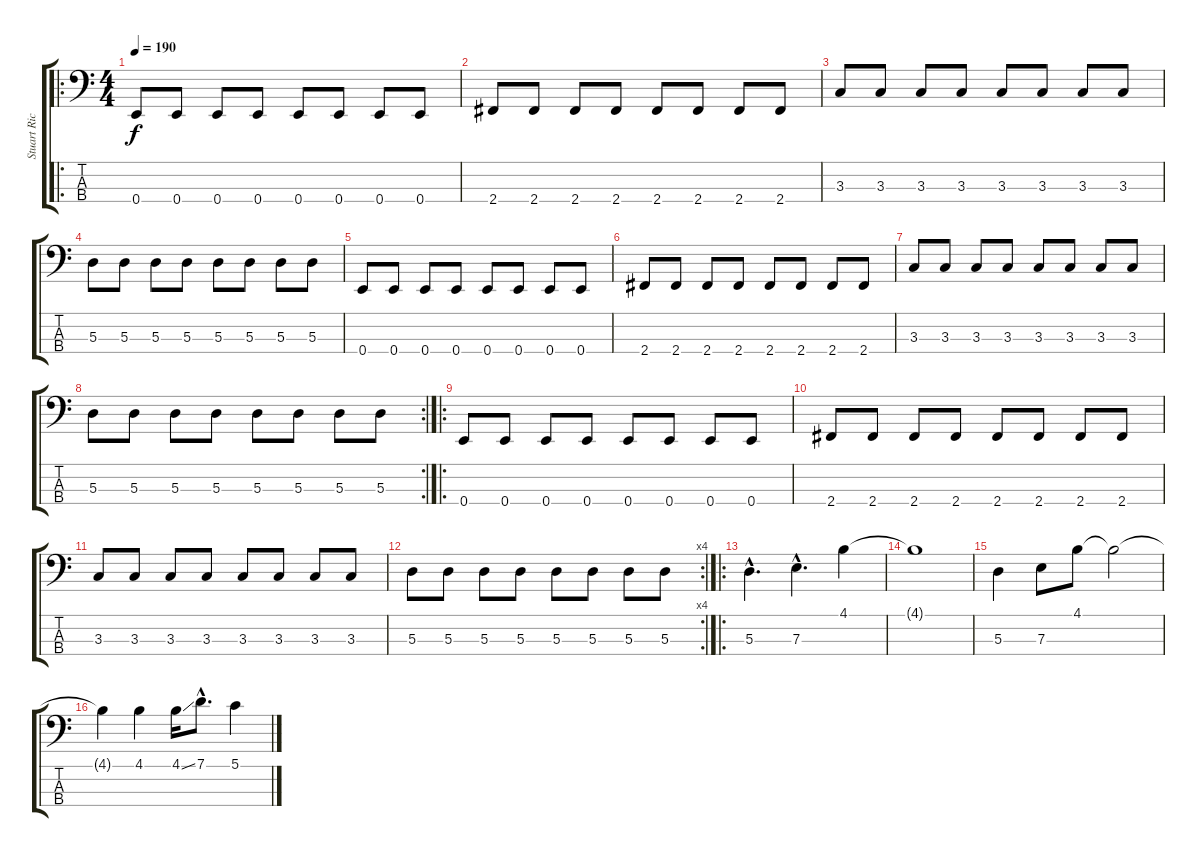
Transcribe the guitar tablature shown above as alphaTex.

\track ("Stuart Richardson" "Stuart Ric") {instrument electricbassfinger}
\staff {score tabs}
\tuning (G2 D2 A1 E1) {hide}
\ro
\ts (4 4)
\tempo 190
\clef f4
\ks c
0.4.8{dy f} 0.4.8 0.4.8 0.4.8 0.4.8 0.4.8 0.4.8 0.4.8 |
2.4.8 2.4.8 2.4.8 2.4.8 2.4.8 2.4.8 2.4.8 2.4.8 |
3.3.8 3.3.8 3.3.8 3.3.8 3.3.8 3.3.8 3.3.8 3.3.8 |
5.3.8 5.3.8 5.3.8 5.3.8 5.3.8 5.3.8 5.3.8 5.3.8 |
0.4.8 0.4.8 0.4.8 0.4.8 0.4.8 0.4.8 0.4.8 0.4.8 |
2.4.8 2.4.8 2.4.8 2.4.8 2.4.8 2.4.8 2.4.8 2.4.8 |
3.3.8 3.3.8 3.3.8 3.3.8 3.3.8 3.3.8 3.3.8 3.3.8 |
\rc 2
5.3.8 5.3.8 5.3.8 5.3.8 5.3.8 5.3.8 5.3.8 5.3.8 |
\ro
0.4.8 0.4.8 0.4.8 0.4.8 0.4.8 0.4.8 0.4.8 0.4.8 |
2.4.8 2.4.8 2.4.8 2.4.8 2.4.8 2.4.8 2.4.8 2.4.8 |
3.3.8 3.3.8 3.3.8 3.3.8 3.3.8 3.3.8 3.3.8 3.3.8 |
\rc 4
5.3.8 5.3.8 5.3.8 5.3.8 5.3.8 5.3.8 5.3.8 5.3.8 |
\ro
5.3{hac}.4{d} 7.3{hac}.4{d} 4.1.4 |
4.1{t}.1 |
5.3.4 7.3.8 4.1.8 4.1{t}.2 |
4.1{t}.4 4.1.4 4.1{ss}.16 7.1{hac}.8{d} 5.1.4
